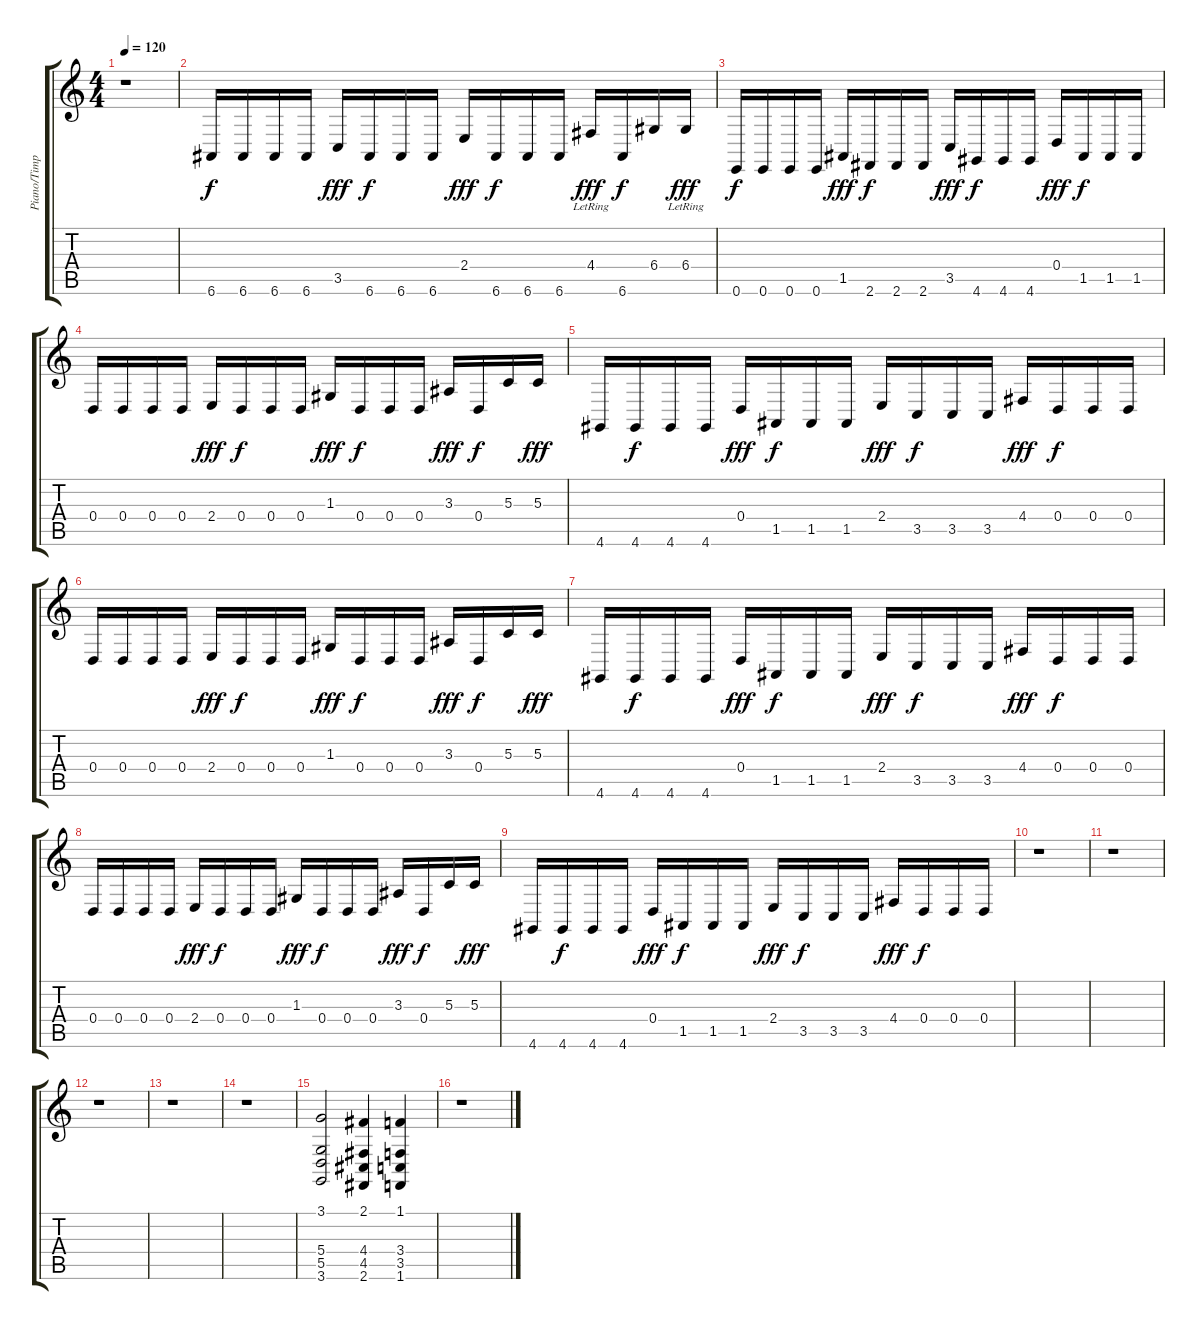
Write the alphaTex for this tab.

\track ("Piano/Timpani" "Piano/Timp") {instrument acousticgrandpiano}
\staff {score tabs}
\tuning (E4 B3 G3 D3 A2 E2) {hide}
\ts (4 4)
\tempo 120
\clef g2
\ks c
r.1{dy f} |
6.6.16{volume 14 balance 4} 6.6.16 6.6.16 6.6.16 3.5.16{dy fff} 6.6.16{dy f} 6.6.16 6.6.16 2.4.16{dy fff} 6.6.16{dy f} 6.6.16 6.6.16 4.4{lr}.16{dy fff} 6.6.16{dy f} 6.4.16 6.4{lr}.16{dy fff} |
0.6.16{dy f} 0.6.16 0.6.16 0.6.16 1.5.16{dy fff} 2.6.16{dy f} 2.6.16 2.6.16 3.5.16{dy fff} 4.6.16{dy f} 4.6.16 4.6.16 0.4.16{dy fff} 1.5.16{dy f} 1.5.16 1.5.16 |
0.4.16 0.4.16 0.4.16 0.4.16 2.4.16{dy fff} 0.4.16{dy f} 0.4.16 0.4.16 1.3.16{dy fff} 0.4.16{dy f} 0.4.16 0.4.16 3.3.16{dy fff} 0.4.16{dy f} 5.3.16 5.3.16{dy fff} |
4.6.16 4.6.16{dy f} 4.6.16 4.6.16 0.4.16{dy fff} 1.5.16{dy f} 1.5.16 1.5.16 2.4.16{dy fff} 3.5.16{dy f} 3.5.16 3.5.16 4.4.16{dy fff} 0.4.16{dy f} 0.4.16 0.4.16 |
0.4.16 0.4.16 0.4.16 0.4.16 2.4.16{dy fff} 0.4.16{dy f} 0.4.16 0.4.16 1.3.16{dy fff} 0.4.16{dy f} 0.4.16 0.4.16 3.3.16{dy fff} 0.4.16{dy f} 5.3.16 5.3.16{dy fff} |
4.6.16 4.6.16{dy f} 4.6.16 4.6.16 0.4.16{dy fff} 1.5.16{dy f} 1.5.16 1.5.16 2.4.16{dy fff} 3.5.16{dy f} 3.5.16 3.5.16 4.4.16{dy fff} 0.4.16{dy f} 0.4.16 0.4.16 |
0.4.16 0.4.16 0.4.16 0.4.16 2.4.16{dy fff} 0.4.16{dy f} 0.4.16 0.4.16 1.3.16{dy fff} 0.4.16{dy f} 0.4.16 0.4.16 3.3.16{dy fff} 0.4.16{dy f} 5.3.16 5.3.16{dy fff} |
4.6.16 4.6.16{dy f} 4.6.16 4.6.16 0.4.16{dy fff} 1.5.16{dy f} 1.5.16 1.5.16 2.4.16{dy fff} 3.5.16{dy f} 3.5.16 3.5.16 4.4.16{dy fff} 0.4.16{dy f} 0.4.16 0.4.16 |
r.1 |
r.1 |
r.1 |
r.1 |
r.1 |
(3.1 5.4 5.5 3.6).2 (2.1 4.4 4.5 2.6).4 (1.1 3.4 3.5 1.6).4 |
r.1
